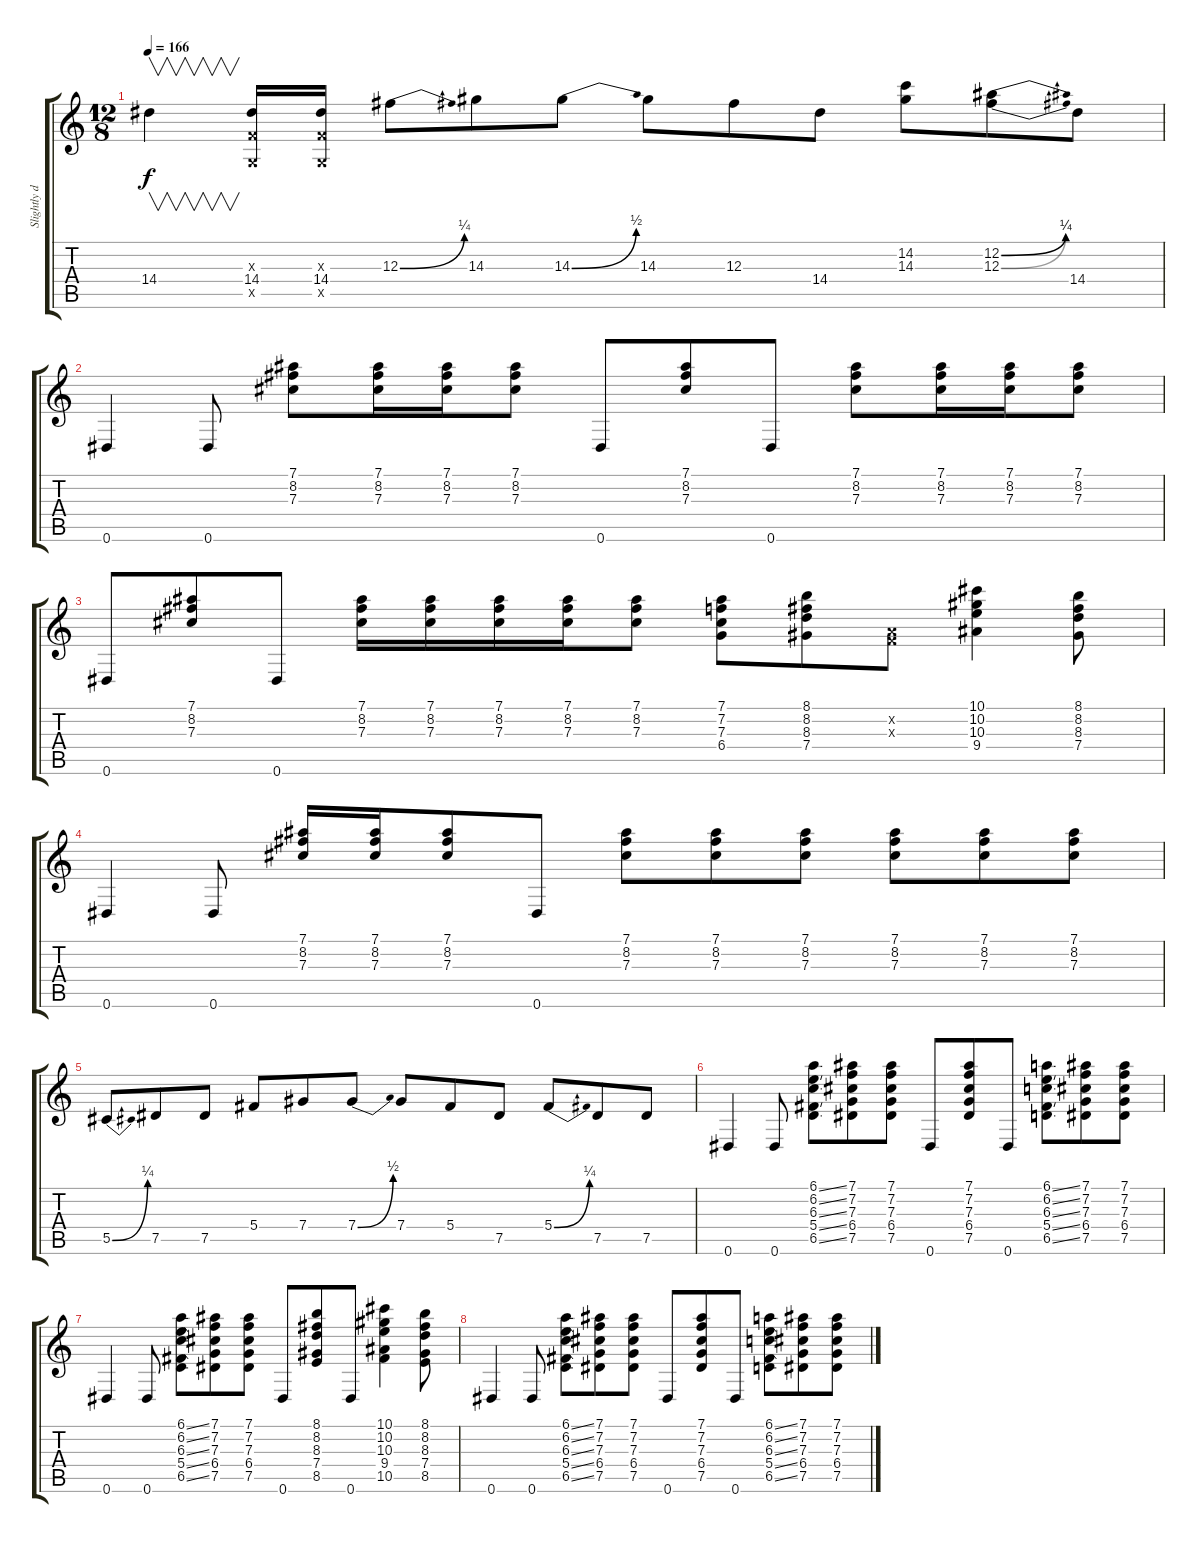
\track ("Slightly distorted guitar" "Slightly d") {instrument distortionguitar}
\staff {score tabs}
\tuning (Eb4 Bb3 Gb3 Db3 Ab2 Eb2) {hide}
\ts (12 8)
\tempo 166
\clef g2
\ks c
14.4.4{v dy f} (-1.3{x} 14.4 -1.5{x}).16 (-1.3{x} 14.4 -1.5{x}).16 12.3{be (bend 0 0 60 1)}.8 14.3.8 14.3{be (bend 0 0 60 2)}.8 14.3.8 12.3.8 14.4.8 (14.2 14.3).8 (12.2{be (bend 0 0 60 1)} 12.3{be (bend 0 0 60 1)}).8 14.4.8 |
0.6.4 0.6.8 (7.1 8.2 7.3).8 (7.1 8.2 7.3).16 (7.1 8.2 7.3).16 (7.1 8.2 7.3).8 0.6.8 (7.1 8.2 7.3).8 0.6.8 (7.1 8.2 7.3).8 (7.1 8.2 7.3).16 (7.1 8.2 7.3).16 (7.1 8.2 7.3).8 |
0.6.8 (7.1 8.2 7.3).8 0.6.8 (7.1 8.2 7.3).16 (7.1 8.2 7.3).16 (7.1 8.2 7.3).16 (7.1 8.2 7.3).16 (7.1 8.2 7.3).8 (7.1 7.2 7.3 6.4).8 (8.1 8.2 8.3 7.4).8 (-1.2{x} -1.3{x}).8 (10.1 10.2 10.3 9.4).4 (8.1 8.2 8.3 7.4).8 |
0.6.4 0.6.8 (7.1 8.2 7.3).16 (7.1 8.2 7.3).16 (7.1 8.2 7.3).8 0.6.8 (7.1 8.2 7.3).8 (7.1 8.2 7.3).8 (7.1 8.2 7.3).8 (7.1 8.2 7.3).8 (7.1 8.2 7.3).8 (7.1 8.2 7.3).8 |
5.5{be (bend 0 0 60 1)}.8 7.5.8 7.5.8 5.4.8 7.4.8 7.4{be (bend 0 0 60 2)}.8 7.4.8 5.4.8 7.5.8 5.4{be (bend 0 0 60 1)}.8 7.5.8 7.5.8 |
0.6.4 0.6.8 (6.1{ss} 6.2{ss} 6.3{ss} 5.4{ss} 6.5{ss}).8 (7.1 7.2 7.3 6.4 7.5).8 (7.1 7.2 7.3 6.4 7.5).8 0.6.8 (7.1 7.2 7.3 6.4 7.5).8 0.6.8 (6.1{ss} 6.2{ss} 6.3{ss} 5.4{ss} 6.5{ss}).8 (7.1 7.2 7.3 6.4 7.5).8 (7.1 7.2 7.3 6.4 7.5).8 |
0.6.4 0.6.8 (6.1{ss} 6.2{ss} 6.3{ss} 5.4{ss} 6.5{ss}).8 (7.1 7.2 7.3 6.4 7.5).8 (7.1 7.2 7.3 6.4 7.5).8 0.6.8 (8.1 8.2 8.3 7.4 8.5).8 0.6.8 (10.1 10.2 10.3 9.4 10.5).4 (8.1 8.2 8.3 7.4 8.5).8 |
0.6.4 0.6.8 (6.1{ss} 6.2{ss} 6.3{ss} 5.4{ss} 6.5{ss}).8 (7.1 7.2 7.3 6.4 7.5).8 (7.1 7.2 7.3 6.4 7.5).8 0.6.8 (7.1 7.2 7.3 6.4 7.5).8 0.6.8 (6.1{ss} 6.2{ss} 6.3{ss} 5.4{ss} 6.5{ss}).8 (7.1 7.2 7.3 6.4 7.5).8 (7.1 7.2 7.3 6.4 7.5).8
